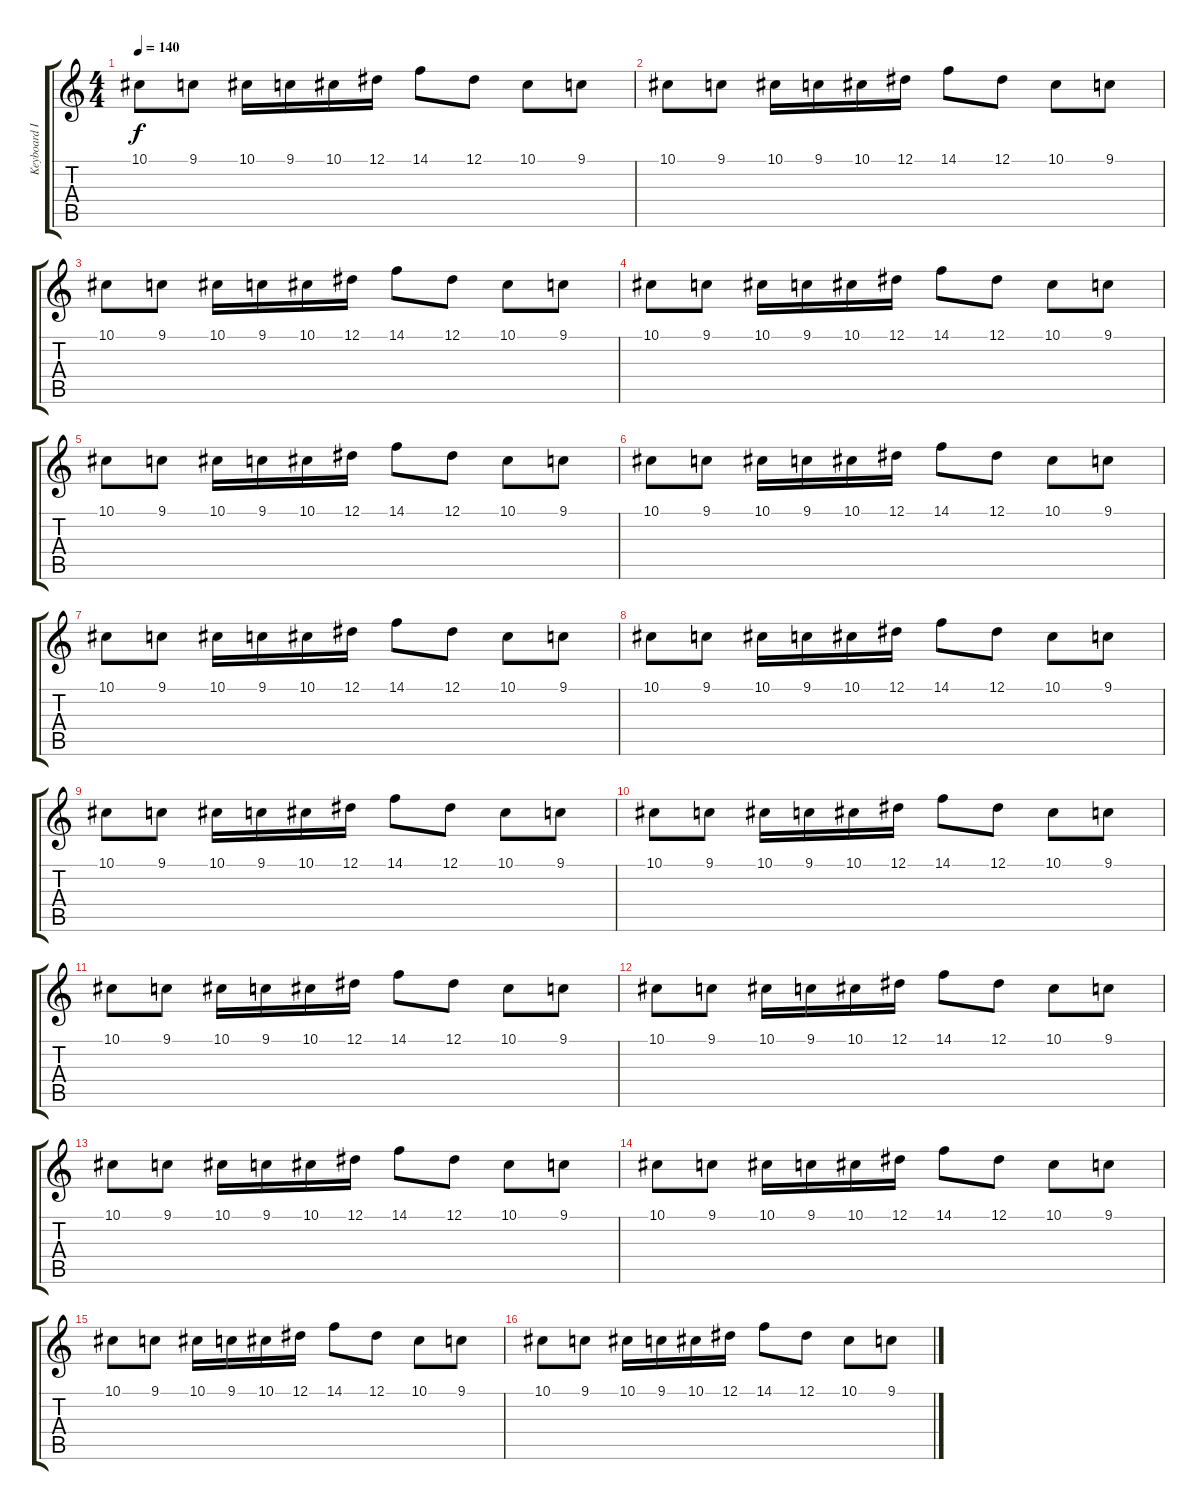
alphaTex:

\track ("Keyboard II" "Keyboard I") {instrument harpsichord}
\staff {score tabs}
\tuning (Eb4 Bb3 Gb3 Db3 Ab2 Eb2) {hide}
\ts (4 4)
\tempo 140
\clef g2
\ks c
10.1.8{dy f} 9.1.8 10.1.16 9.1.16 10.1.16 12.1.16 14.1.8 12.1.8 10.1.8 9.1.8 |
10.1.8 9.1.8 10.1.16 9.1.16 10.1.16 12.1.16 14.1.8 12.1.8 10.1.8 9.1.8 |
10.1.8 9.1.8 10.1.16 9.1.16 10.1.16 12.1.16 14.1.8 12.1.8 10.1.8 9.1.8 |
10.1.8 9.1.8 10.1.16 9.1.16 10.1.16 12.1.16 14.1.8 12.1.8 10.1.8 9.1.8 |
10.1.8 9.1.8 10.1.16 9.1.16 10.1.16 12.1.16 14.1.8 12.1.8 10.1.8 9.1.8 |
10.1.8 9.1.8 10.1.16 9.1.16 10.1.16 12.1.16 14.1.8 12.1.8 10.1.8 9.1.8 |
10.1.8 9.1.8 10.1.16 9.1.16 10.1.16 12.1.16 14.1.8 12.1.8 10.1.8 9.1.8 |
10.1.8 9.1.8 10.1.16 9.1.16 10.1.16 12.1.16 14.1.8 12.1.8 10.1.8 9.1.8 |
10.1.8 9.1.8 10.1.16 9.1.16 10.1.16 12.1.16 14.1.8 12.1.8 10.1.8 9.1.8 |
10.1.8 9.1.8 10.1.16 9.1.16 10.1.16 12.1.16 14.1.8 12.1.8 10.1.8 9.1.8 |
10.1.8 9.1.8 10.1.16 9.1.16 10.1.16 12.1.16 14.1.8 12.1.8 10.1.8 9.1.8 |
10.1.8 9.1.8 10.1.16 9.1.16 10.1.16 12.1.16 14.1.8 12.1.8 10.1.8 9.1.8 |
10.1.8 9.1.8 10.1.16 9.1.16 10.1.16 12.1.16 14.1.8 12.1.8 10.1.8 9.1.8 |
10.1.8 9.1.8 10.1.16 9.1.16 10.1.16 12.1.16 14.1.8 12.1.8 10.1.8 9.1.8 |
10.1.8 9.1.8 10.1.16 9.1.16 10.1.16 12.1.16 14.1.8 12.1.8 10.1.8 9.1.8 |
10.1.8 9.1.8 10.1.16 9.1.16 10.1.16 12.1.16 14.1.8 12.1.8 10.1.8 9.1.8
